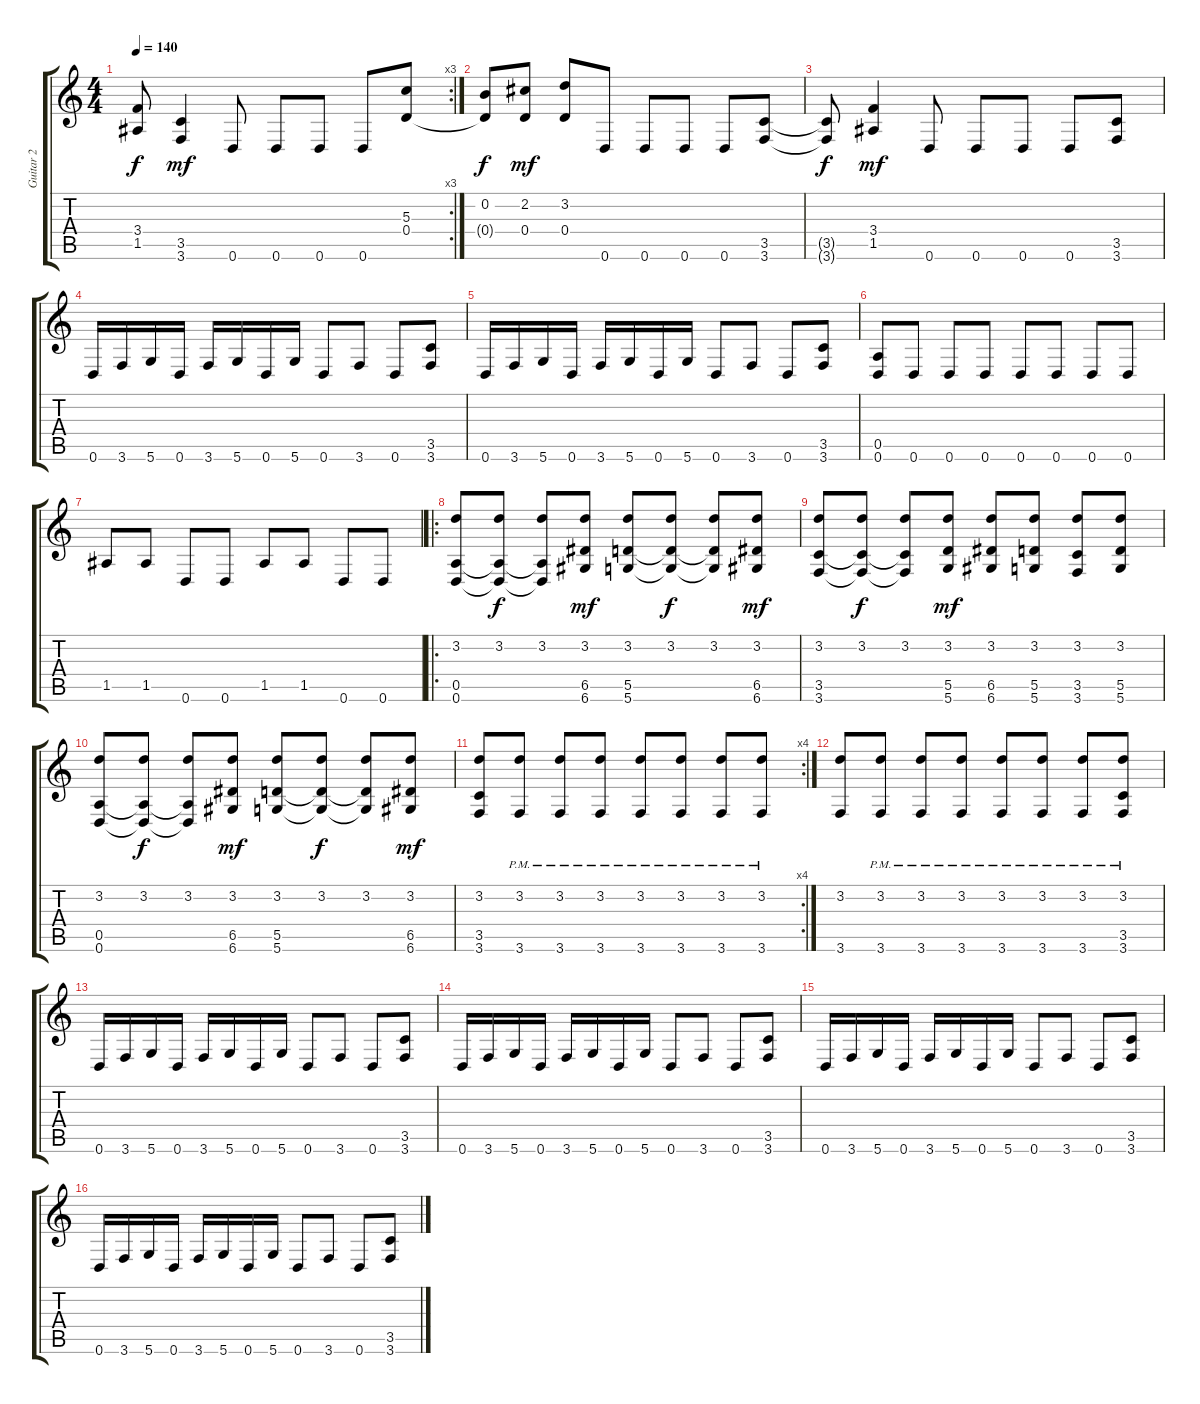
\track ("Guitar 2" "Guitar 2") {instrument distortionguitar}
\staff {score tabs}
\tuning (E4 B3 G3 D3 A2 D2) {hide}
\rc 3
\ts (4 4)
\tempo 140
\clef g2
\ks c
(3.4{t} 1.5{t}).8{dy f} (3.5 3.6).4{dy mf} 0.6.8 0.6.8 0.6.8 0.6.8 (5.3 0.4).8 |
(0.2 0.4{t}).8{dy f} (2.2 0.4).8{dy mf} (3.2 0.4).8 0.6.8 0.6.8 0.6.8 0.6.8 (3.5 3.6).8 |
(3.5{t} 3.6{t}).8{dy f} (3.4 1.5).4{dy mf} 0.6.8 0.6.8 0.6.8 0.6.8 (3.5 3.6).8 |
0.6.16 3.6.16 5.6.16 0.6.16 3.6.16 5.6.16 0.6.16 5.6.16 0.6.8 3.6.8 0.6.8 (3.5 3.6).8 |
0.6.16 3.6.16 5.6.16 0.6.16 3.6.16 5.6.16 0.6.16 5.6.16 0.6.8 3.6.8 0.6.8 (3.5 3.6).8 |
(0.5 0.6).8 0.6.8 0.6.8 0.6.8 0.6.8 0.6.8 0.6.8 0.6.8 |
1.5.8 1.5.8 0.6.8 0.6.8 1.5.8 1.5.8 0.6.8 0.6.8 |
\ro
(3.2 0.5 0.6).8{volume 9} (3.2 0.5{t} 0.6{t}).8{dy f} (3.2 0.5{t} 0.6{t}).8 (3.2 6.5 6.6).8{dy mf} (3.2 5.5 5.6).8 (3.2 5.5{t} 5.6{t}).8{dy f} (3.2 5.5{t} 5.6{t}).8 (3.2 6.5 6.6).8{dy mf} |
(3.2 3.5 3.6).8 (3.2 3.5{t} 3.6{t}).8{dy f} (3.2 3.5{t} 3.6{t}).8 (3.2 5.5 5.6).8{dy mf} (3.2 6.5 6.6).8 (3.2 5.5 5.6).8 (3.2 3.5 3.6).8 (3.2 5.5 5.6).8 |
(3.2 0.5 0.6).8 (3.2 0.5{t} 0.6{t}).8{dy f} (3.2 0.5{t} 0.6{t}).8 (3.2 6.5 6.6).8{dy mf} (3.2 5.5 5.6).8 (3.2 5.5{t} 5.6{t}).8{dy f} (3.2 5.5{t} 5.6{t}).8 (3.2 6.5 6.6).8{dy mf} |
\rc 4
(3.2 3.5 3.6).8 (3.2 3.6{pm}).8 (3.2 3.6{pm}).8 (3.2 3.6{pm}).8 (3.2 3.6{pm}).8 (3.2 3.6{pm}).8 (3.2 3.6{pm}).8 (3.2 3.6{pm}).8 |
(3.2 3.6).8 (3.2 3.6{pm}).8 (3.2 3.6{pm}).8 (3.2 3.6{pm}).8 (3.2 3.6{pm}).8 (3.2 3.6{pm}).8 (3.2 3.6{pm}).8 (3.2 3.5 3.6{pm}).8 |
0.6.16{volume 16} 3.6.16 5.6.16 0.6.16 3.6.16 5.6.16 0.6.16 5.6.16 0.6.8 3.6.8 0.6.8 (3.5 3.6).8 |
0.6.16 3.6.16 5.6.16 0.6.16 3.6.16 5.6.16 0.6.16 5.6.16 0.6.8 3.6.8 0.6.8 (3.5 3.6).8 |
0.6.16 3.6.16 5.6.16 0.6.16 3.6.16 5.6.16 0.6.16 5.6.16 0.6.8 3.6.8 0.6.8 (3.5 3.6).8 |
0.6.16 3.6.16 5.6.16 0.6.16 3.6.16 5.6.16 0.6.16 5.6.16 0.6.8 3.6.8 0.6.8 (3.5 3.6).8
